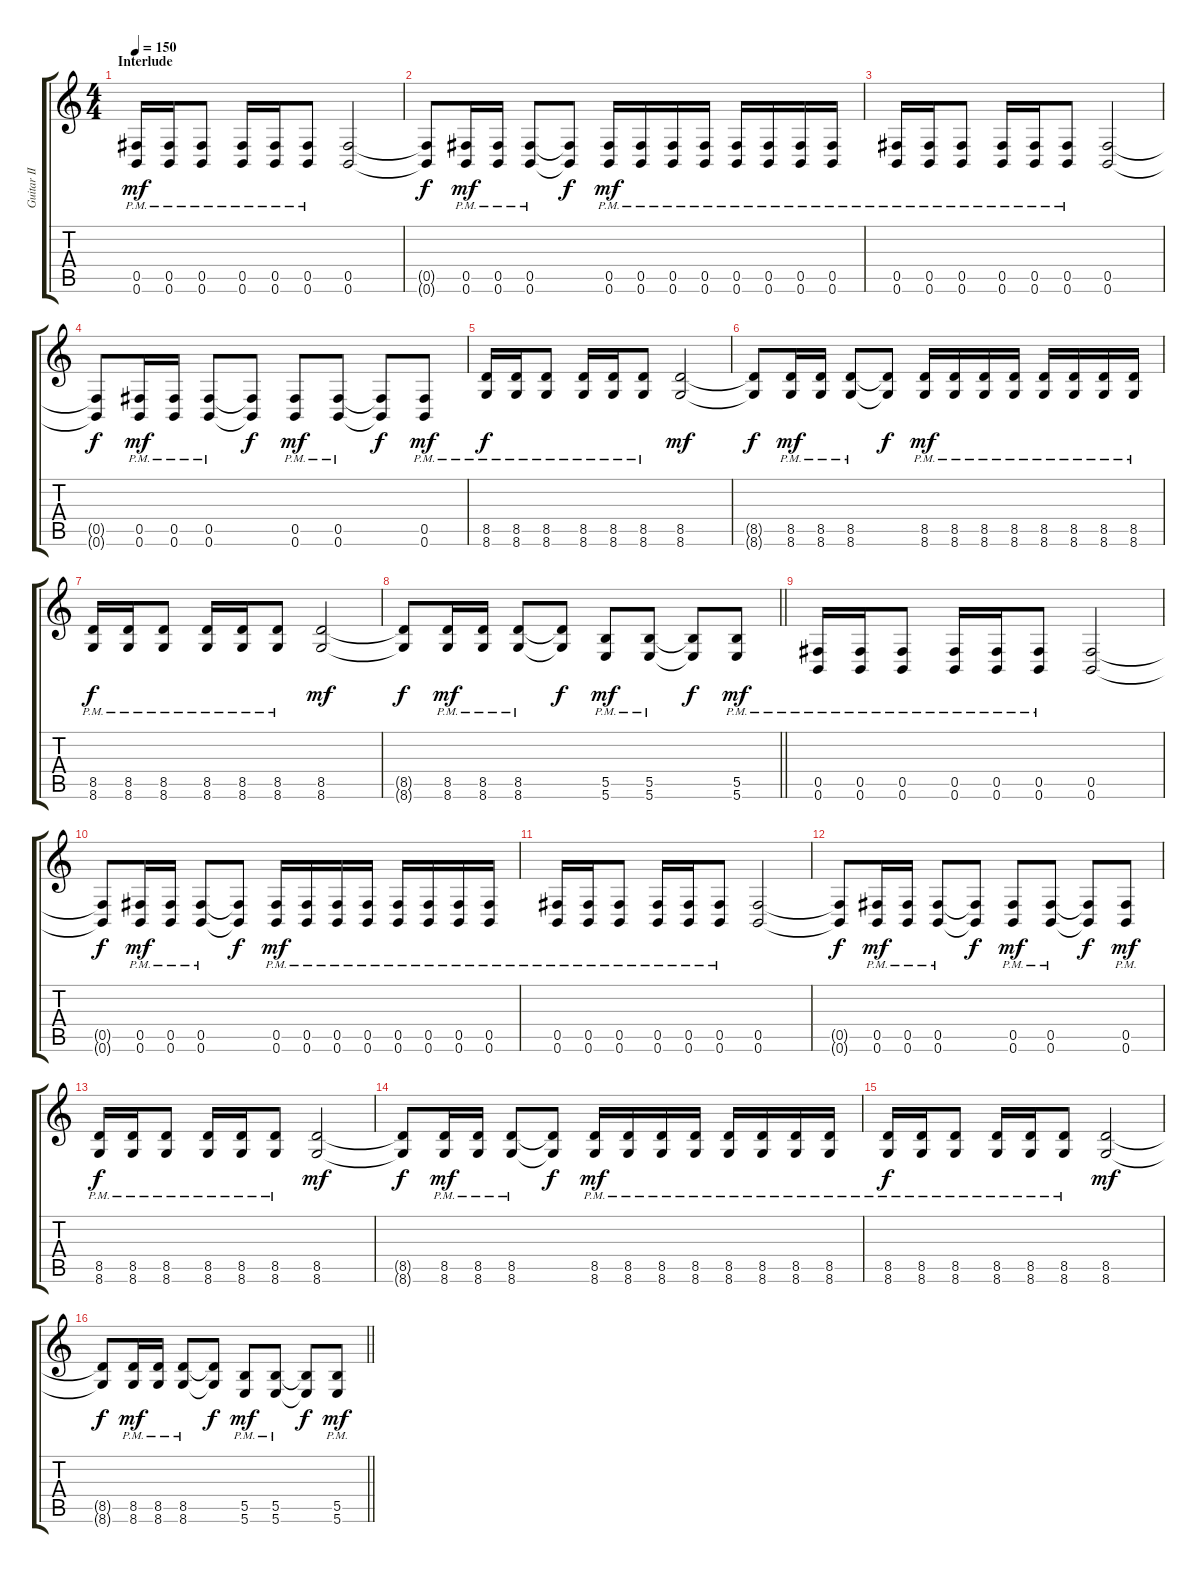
\track ("Guitar II" "Guitar II") {instrument distortionguitar}
\staff {score tabs}
\tuning (Db4 Ab3 E3 B2 Gb2 B1) {hide}
\ts (4 4)
\section ("" "Interlude")
\tempo 150
\clef g2
\ks c
(0.5{pm} 0.6{pm}).16{dy mf} (0.5{pm} 0.6{pm}).16 (0.5{pm} 0.6{pm}).8 (0.5{pm} 0.6{pm}).16 (0.5{pm} 0.6{pm}).16 (0.5{pm} 0.6{pm}).8 (0.5 0.6).2 |
(0.5{t} 0.6{t}).8{dy f} (0.5{pm} 0.6{pm}).16{dy mf} (0.5{pm} 0.6{pm}).16 (0.5{pm} 0.6{pm}).8 (0.5{t} 0.6{t}).8{dy f} (0.5{pm} 0.6{pm}).16{dy mf} (0.5{pm} 0.6{pm}).16 (0.5{pm} 0.6{pm}).16 (0.5{pm} 0.6{pm}).16 (0.5{pm} 0.6{pm}).16 (0.5{pm} 0.6{pm}).16 (0.5{pm} 0.6{pm}).16 (0.5{pm} 0.6{pm}).16 |
(0.5{pm} 0.6{pm}).16 (0.5{pm} 0.6{pm}).16 (0.5{pm} 0.6{pm}).8 (0.5{pm} 0.6{pm}).16 (0.5{pm} 0.6{pm}).16 (0.5{pm} 0.6{pm}).8 (0.5 0.6).2 |
(0.5{t} 0.6{t}).8{dy f} (0.5{pm} 0.6{pm}).16{dy mf} (0.5{pm} 0.6{pm}).16 (0.5{pm} 0.6{pm}).8 (0.5{t} 0.6{t}).8{dy f} (0.5{pm} 0.6{pm}).8{dy mf} (0.5{pm} 0.6{pm}).8 (0.5{t} 0.6{t}).8{dy f} (0.5{pm} 0.6{pm}).8{dy mf} |
(8.5{pm} 8.6{pm}).16{dy f} (8.5{pm} 8.6{pm}).16 (8.5{pm} 8.6{pm}).8 (8.5{pm} 8.6{pm}).16 (8.5{pm} 8.6{pm}).16 (8.5{pm} 8.6{pm}).8 (8.5 8.6).2{dy mf} |
(8.5{t} 8.6{t}).8{dy f} (8.5{pm} 8.6{pm}).16{dy mf} (8.5{pm} 8.6{pm}).16 (8.5{pm} 8.6{pm}).8 (8.5{t} 8.6{t}).8{dy f} (8.5{pm} 8.6{pm}).16{dy mf} (8.5{pm} 8.6{pm}).16 (8.5{pm} 8.6{pm}).16 (8.5{pm} 8.6{pm}).16 (8.5{pm} 8.6{pm}).16 (8.5{pm} 8.6{pm}).16 (8.5{pm} 8.6{pm}).16 (8.5{pm} 8.6{pm}).16 |
(8.5{pm} 8.6{pm}).16{dy f} (8.5{pm} 8.6{pm}).16 (8.5{pm} 8.6{pm}).8 (8.5{pm} 8.6{pm}).16 (8.5{pm} 8.6{pm}).16 (8.5{pm} 8.6{pm}).8 (8.5 8.6).2{dy mf} |
\barLineRight lightlight
(8.5{t} 8.6{t}).8{dy f} (8.5{pm} 8.6{pm}).16{dy mf} (8.5{pm} 8.6{pm}).16 (8.5{pm} 8.6{pm}).8 (8.5{t} 8.6{t}).8{dy f} (5.5{pm} 5.6{pm}).8{dy mf} (5.5{pm} 5.6{pm}).8 (5.5{t} 5.6{t}).8{dy f} (5.5{pm} 5.6{pm}).8{dy mf} |
(0.5{pm} 0.6{pm}).16 (0.5{pm} 0.6{pm}).16 (0.5{pm} 0.6{pm}).8 (0.5{pm} 0.6{pm}).16 (0.5{pm} 0.6{pm}).16 (0.5{pm} 0.6{pm}).8 (0.5 0.6).2 |
(0.5{t} 0.6{t}).8{dy f} (0.5{pm} 0.6{pm}).16{dy mf} (0.5{pm} 0.6{pm}).16 (0.5{pm} 0.6{pm}).8 (0.5{t} 0.6{t}).8{dy f} (0.5{pm} 0.6{pm}).16{dy mf} (0.5{pm} 0.6{pm}).16 (0.5{pm} 0.6{pm}).16 (0.5{pm} 0.6{pm}).16 (0.5{pm} 0.6{pm}).16 (0.5{pm} 0.6{pm}).16 (0.5{pm} 0.6{pm}).16 (0.5{pm} 0.6{pm}).16 |
(0.5{pm} 0.6{pm}).16 (0.5{pm} 0.6{pm}).16 (0.5{pm} 0.6{pm}).8 (0.5{pm} 0.6{pm}).16 (0.5{pm} 0.6{pm}).16 (0.5{pm} 0.6{pm}).8 (0.5 0.6).2 |
(0.5{t} 0.6{t}).8{dy f} (0.5{pm} 0.6{pm}).16{dy mf} (0.5{pm} 0.6{pm}).16 (0.5{pm} 0.6{pm}).8 (0.5{t} 0.6{t}).8{dy f} (0.5{pm} 0.6{pm}).8{dy mf} (0.5{pm} 0.6{pm}).8 (0.5{t} 0.6{t}).8{dy f} (0.5{pm} 0.6{pm}).8{dy mf} |
(8.5{pm} 8.6{pm}).16{dy f} (8.5{pm} 8.6{pm}).16 (8.5{pm} 8.6{pm}).8 (8.5{pm} 8.6{pm}).16 (8.5{pm} 8.6{pm}).16 (8.5{pm} 8.6{pm}).8 (8.5 8.6).2{dy mf} |
(8.5{t} 8.6{t}).8{dy f} (8.5{pm} 8.6{pm}).16{dy mf} (8.5{pm} 8.6{pm}).16 (8.5{pm} 8.6{pm}).8 (8.5{t} 8.6{t}).8{dy f} (8.5{pm} 8.6{pm}).16{dy mf} (8.5{pm} 8.6{pm}).16 (8.5{pm} 8.6{pm}).16 (8.5{pm} 8.6{pm}).16 (8.5{pm} 8.6{pm}).16 (8.5{pm} 8.6{pm}).16 (8.5{pm} 8.6{pm}).16 (8.5{pm} 8.6{pm}).16 |
(8.5{pm} 8.6{pm}).16{dy f} (8.5{pm} 8.6{pm}).16 (8.5{pm} 8.6{pm}).8 (8.5{pm} 8.6{pm}).16 (8.5{pm} 8.6{pm}).16 (8.5{pm} 8.6{pm}).8 (8.5 8.6).2{dy mf} |
\barLineRight lightlight
(8.5{t} 8.6{t}).8{dy f} (8.5{pm} 8.6{pm}).16{dy mf} (8.5{pm} 8.6{pm}).16 (8.5{pm} 8.6{pm}).8 (8.5{t} 8.6{t}).8{dy f} (5.5{pm} 5.6{pm}).8{dy mf} (5.5{pm} 5.6{pm}).8 (5.5{t} 5.6{t}).8{dy f} (5.5{pm} 5.6{pm}).8{dy mf}
